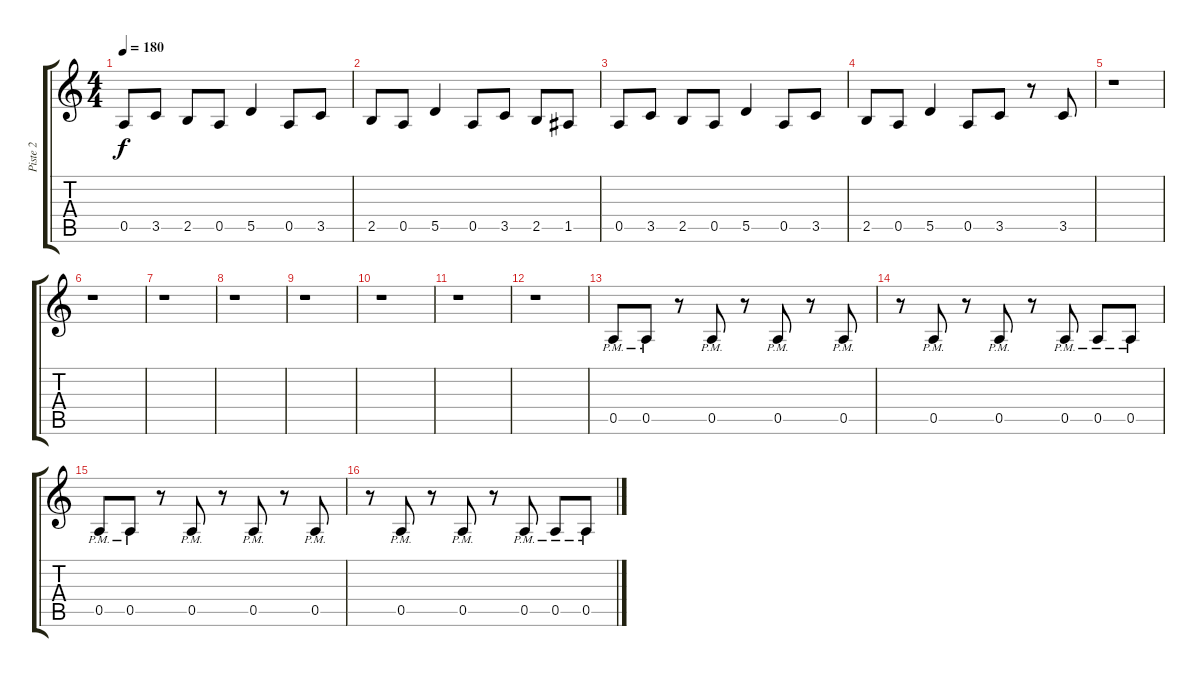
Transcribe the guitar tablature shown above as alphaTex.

\track ("Piste 2" "Piste 2") {instrument distortionguitar}
\staff {score tabs}
\tuning (E4 B3 G3 D3 A2 E2) {hide}
\ts (4 4)
\tempo 180
\clef g2
\ks c
0.5.8{dy f} 3.5.8 2.5.8 0.5.8 5.5.4 0.5.8 3.5.8 |
2.5.8 0.5.8 5.5.4 0.5.8 3.5.8 2.5.8 1.5.8 |
0.5.8 3.5.8 2.5.8 0.5.8 5.5.4 0.5.8 3.5.8 |
2.5.8 0.5.8 5.5.4 0.5.8 3.5.8 r.8 3.5.8 |
r.1 |
r.1 |
r.1 |
r.1 |
r.1 |
r.1 |
r.1 |
r.1 |
0.5{pm}.8 0.5{pm}.8 r.8 0.5{pm}.8 r.8 0.5{pm}.8 r.8 0.5{pm}.8 |
r.8 0.5{pm}.8 r.8 0.5{pm}.8 r.8 0.5{pm}.8 0.5{pm}.8 0.5{pm}.8 |
0.5{pm}.8 0.5{pm}.8 r.8 0.5{pm}.8 r.8 0.5{pm}.8 r.8 0.5{pm}.8 |
r.8 0.5{pm}.8 r.8 0.5{pm}.8 r.8 0.5{pm}.8 0.5{pm}.8 0.5{pm}.8
